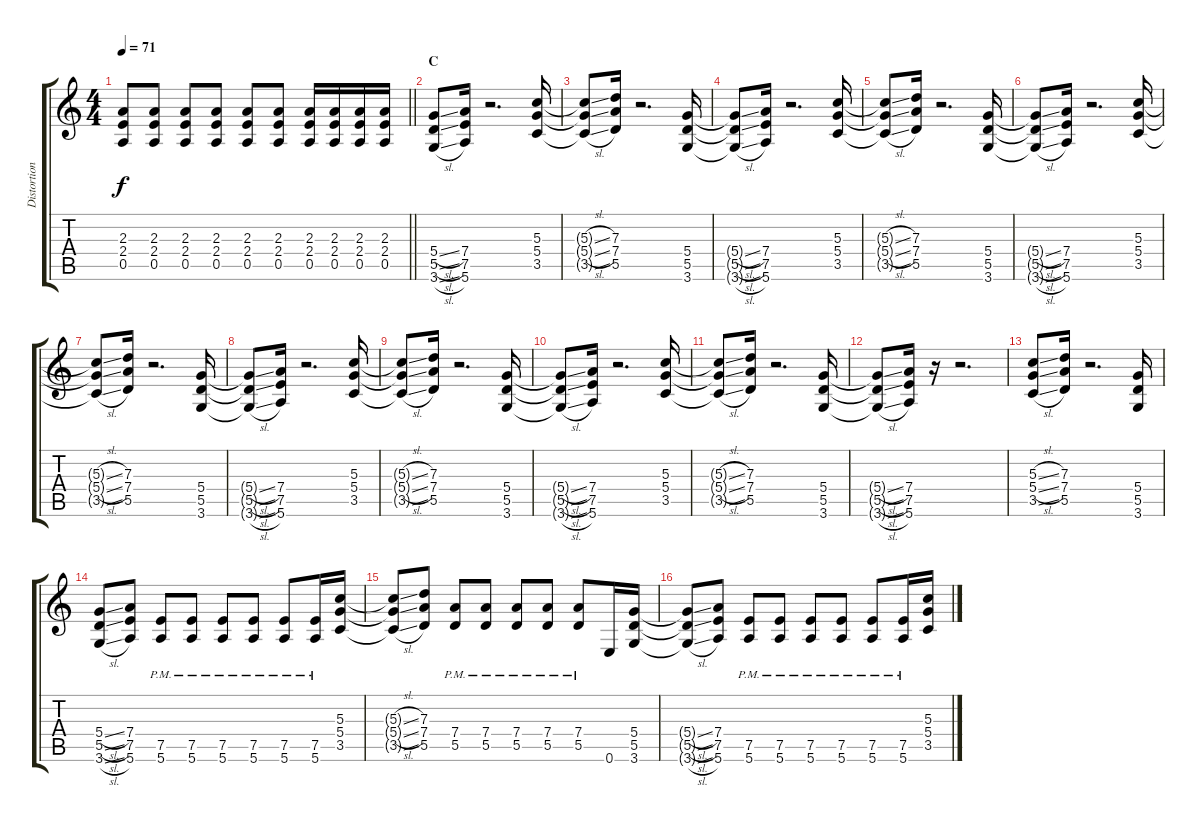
\track ("Distortion 2" "Distortion") {instrument distortionguitar}
\staff {score tabs}
\tuning (E4 B3 G3 D3 A2 E2) {hide}
\ts (4 4)
\tempo 71
\clef g2
\barLineRight lightlight
\ks c
(2.3 2.4 0.5).8{dy f} (2.3 2.4 0.5).8 (2.3 2.4 0.5).8 (2.3 2.4 0.5).8 (2.3 2.4 0.5).8 (2.3 2.4 0.5).8 (2.3 2.4 0.5).16 (2.3 2.4 0.5).16 (2.3 2.4 0.5).16 (2.3 2.4 0.5).16 |
\section ("" "C")
(5.4{sl} 5.5{sl} 3.6{sl}).8 (7.4 7.5 5.6).16 r.2{d} (5.3 5.4 3.5).16 |
(5.3{sl t} 5.4{sl t} 3.5{sl t}).8 (7.3 7.4 5.5).16 r.2{d} (5.4 5.5 3.6).16 |
(5.4{sl t} 5.5{sl t} 3.6{sl t}).8 (7.4 7.5 5.6).16 r.2{d} (5.3 5.4 3.5).16 |
(5.3{sl t} 5.4{sl t} 3.5{sl t}).8 (7.3 7.4 5.5).16 r.2{d} (5.4 5.5 3.6).16 |
(5.4{sl t} 5.5{sl t} 3.6{sl t}).8 (7.4 7.5 5.6).16 r.2{d} (5.3 5.4 3.5).16 |
(5.3{sl t} 5.4{sl t} 3.5{sl t}).8 (7.3 7.4 5.5).16 r.2{d} (5.4 5.5 3.6).16 |
(5.4{sl t} 5.5{sl t} 3.6{sl t}).8 (7.4 7.5 5.6).16 r.2{d} (5.3 5.4 3.5).16 |
(5.3{sl t} 5.4{sl t} 3.5{sl t}).8 (7.3 7.4 5.5).16 r.2{d} (5.4 5.5 3.6).16 |
(5.4{sl t} 5.5{sl t} 3.6{sl t}).8 (7.4 7.5 5.6).16 r.2{d} (5.3 5.4 3.5).16 |
(5.3{sl t} 5.4{sl t} 3.5{sl t}).8 (7.3 7.4 5.5).16 r.2{d} (5.4 5.5 3.6).16 |
(5.4{sl t} 5.5{sl t} 3.6{sl t}).8 (7.4 7.5 5.6).16 r.16 r.2{d} |
(5.3{sl} 5.4{sl} 3.5{sl}).8 (7.3 7.4 5.5).16 r.2{d} (5.4 5.5 3.6).16 |
(5.4{sl} 5.5{sl} 3.6{sl}).8 (7.4 7.5 5.6).8 (7.5{pm} 5.6{pm}).8 (7.5{pm} 5.6{pm}).8 (7.5{pm} 5.6{pm}).8 (7.5{pm} 5.6{pm}).8 (7.5{pm} 5.6{pm}).8 (7.5{pm} 5.6{pm}).16 (5.3 5.4 3.5).16 |
(5.3{sl t} 5.4{sl t} 3.5{sl t}).8 (7.3 7.4 5.5).8 (7.4{pm} 5.5{pm}).8 (7.4{pm} 5.5{pm}).8 (7.4{pm} 5.5{pm}).8 (7.4{pm} 5.5{pm}).8 (7.4{pm} 5.5{pm}).8 0.6.16 (5.4 5.5 3.6).16 |
(5.4{sl t} 5.5{sl t} 3.6{sl t}).8 (7.4 7.5 5.6).8 (7.5{pm} 5.6{pm}).8 (7.5{pm} 5.6{pm}).8 (7.5{pm} 5.6{pm}).8 (7.5{pm} 5.6{pm}).8 (7.5{pm} 5.6{pm}).8 (7.5{pm} 5.6{pm}).16 (5.3 5.4 3.5).16
